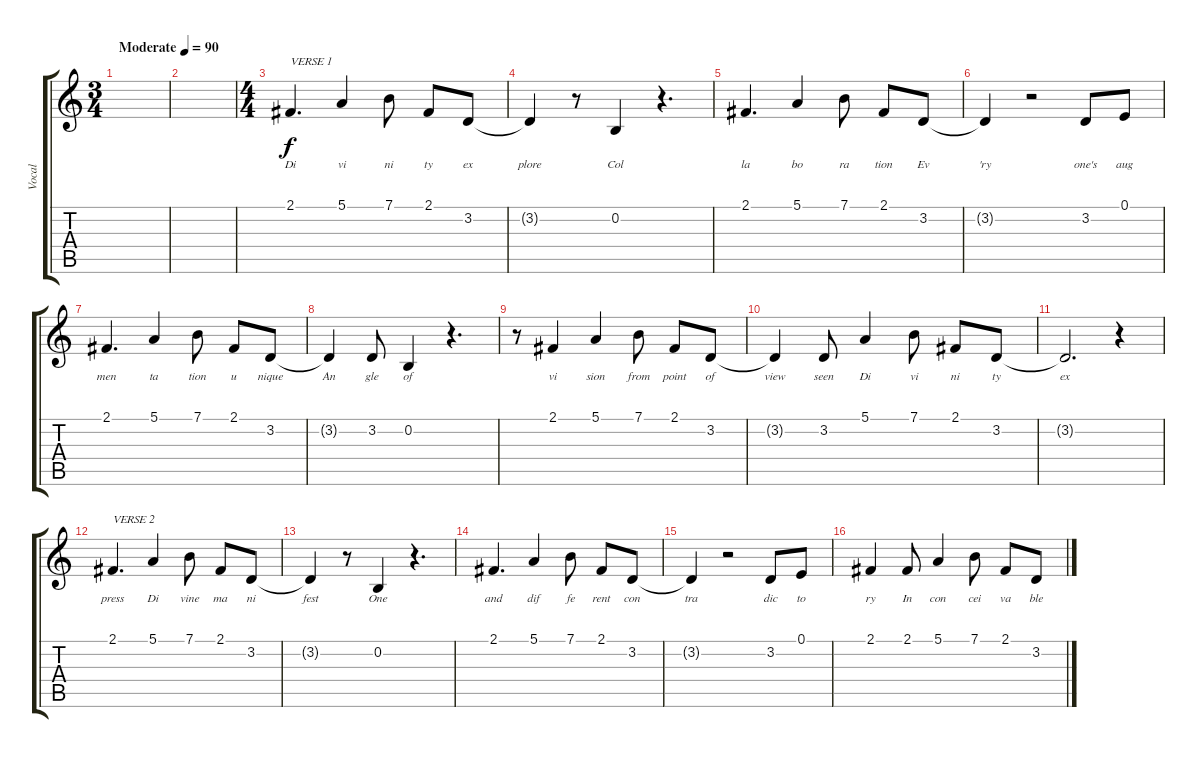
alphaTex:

\track ("Vocal" "Vocal") {instrument acousticgrandpiano}
\staff {score tabs}
\tuning (E4 B3 G3 D3 A2 E2) {hide}
\ts (3 4)
\tempo (90 "Moderate")
\clef g2
\ks c
|
|
\ts (4 4)
2.1.4{d txt "VERSE 1" lyrics (0 "Di") lyrics (1 "") lyrics (2 "") lyrics (3 "") lyrics (4 "")} 5.1.4{lyrics (0 "vi") lyrics (1 "") lyrics (2 "") lyrics (3 "") lyrics (4 "")} 7.1.8{lyrics (0 "ni") lyrics (1 "") lyrics (2 "") lyrics (3 "") lyrics (4 "")} 2.1.8{lyrics (0 "ty") lyrics (1 "") lyrics (2 "") lyrics (3 "") lyrics (4 "")} 3.2.8{lyrics (0 "ex") lyrics (1 "") lyrics (2 "") lyrics (3 "") lyrics (4 "")} |
3.2{t}.4{lyrics (0 "plore") lyrics (1 "") lyrics (2 "") lyrics (3 "") lyrics (4 "")} r.8 0.2.4{lyrics (0 "Col") lyrics (1 "") lyrics (2 "") lyrics (3 "") lyrics (4 "")} r.4{d} |
2.1.4{d lyrics (0 "la") lyrics (1 "") lyrics (2 "") lyrics (3 "") lyrics (4 "")} 5.1.4{lyrics (0 "bo") lyrics (1 "") lyrics (2 "") lyrics (3 "") lyrics (4 "")} 7.1.8{lyrics (0 "ra") lyrics (1 "") lyrics (2 "") lyrics (3 "") lyrics (4 "")} 2.1.8{lyrics (0 "tion") lyrics (1 "") lyrics (2 "") lyrics (3 "") lyrics (4 "")} 3.2.8{lyrics (0 "Ev") lyrics (1 "") lyrics (2 "") lyrics (3 "") lyrics (4 "")} |
3.2{t}.4{lyrics (0 "'ry") lyrics (1 "") lyrics (2 "") lyrics (3 "") lyrics (4 "")} r.2 3.2.8{lyrics (0 "one's") lyrics (1 "") lyrics (2 "") lyrics (3 "") lyrics (4 "")} 0.1.8{lyrics (0 "aug") lyrics (1 "") lyrics (2 "") lyrics (3 "") lyrics (4 "")} |
2.1.4{d lyrics (0 "men") lyrics (1 "") lyrics (2 "") lyrics (3 "") lyrics (4 "")} 5.1.4{lyrics (0 "ta") lyrics (1 "") lyrics (2 "") lyrics (3 "") lyrics (4 "")} 7.1.8{lyrics (0 "tion") lyrics (1 "") lyrics (2 "") lyrics (3 "") lyrics (4 "")} 2.1.8{lyrics (0 "u") lyrics (1 "") lyrics (2 "") lyrics (3 "") lyrics (4 "")} 3.2.8{lyrics (0 "nique") lyrics (1 "") lyrics (2 "") lyrics (3 "") lyrics (4 "")} |
3.2{t}.4{lyrics (0 "An") lyrics (1 "") lyrics (2 "") lyrics (3 "") lyrics (4 "")} 3.2.8{lyrics (0 "gle") lyrics (1 "") lyrics (2 "") lyrics (3 "") lyrics (4 "")} 0.2.4{lyrics (0 "of") lyrics (1 "") lyrics (2 "") lyrics (3 "") lyrics (4 "")} r.4{d} |
r.8 2.1.4{lyrics (0 "vi") lyrics (1 "") lyrics (2 "") lyrics (3 "") lyrics (4 "")} 5.1.4{lyrics (0 "sion") lyrics (1 "") lyrics (2 "") lyrics (3 "") lyrics (4 "")} 7.1.8{lyrics (0 "from") lyrics (1 "") lyrics (2 "") lyrics (3 "") lyrics (4 "")} 2.1.8{lyrics (0 "point") lyrics (1 "") lyrics (2 "") lyrics (3 "") lyrics (4 "")} 3.2.8{lyrics (0 "of") lyrics (1 "") lyrics (2 "") lyrics (3 "") lyrics (4 "")} |
3.2{t}.4{lyrics (0 "view") lyrics (1 "") lyrics (2 "") lyrics (3 "") lyrics (4 "")} 3.2.8{lyrics (0 "seen") lyrics (1 "") lyrics (2 "") lyrics (3 "") lyrics (4 "")} 5.1.4{lyrics (0 "Di") lyrics (1 "") lyrics (2 "") lyrics (3 "") lyrics (4 "")} 7.1.8{lyrics (0 "vi") lyrics (1 "") lyrics (2 "") lyrics (3 "") lyrics (4 "")} 2.1.8{lyrics (0 "ni") lyrics (1 "") lyrics (2 "") lyrics (3 "") lyrics (4 "")} 3.2.8{lyrics (0 "ty") lyrics (1 "") lyrics (2 "") lyrics (3 "") lyrics (4 "")} |
3.2{t}.2{d lyrics (0 "ex") lyrics (1 "") lyrics (2 "") lyrics (3 "") lyrics (4 "")} r.4 |
2.1.4{d txt "VERSE 2" lyrics (0 "press") lyrics (1 "") lyrics (2 "") lyrics (3 "") lyrics (4 "")} 5.1.4{lyrics (0 "Di") lyrics (1 "") lyrics (2 "") lyrics (3 "") lyrics (4 "")} 7.1.8{lyrics (0 "vine") lyrics (1 "") lyrics (2 "") lyrics (3 "") lyrics (4 "")} 2.1.8{lyrics (0 "ma") lyrics (1 "") lyrics (2 "") lyrics (3 "") lyrics (4 "")} 3.2.8{lyrics (0 "ni") lyrics (1 "") lyrics (2 "") lyrics (3 "") lyrics (4 "")} |
3.2{t}.4{lyrics (0 "fest") lyrics (1 "") lyrics (2 "") lyrics (3 "") lyrics (4 "")} r.8 0.2.4{lyrics (0 "One") lyrics (1 "") lyrics (2 "") lyrics (3 "") lyrics (4 "")} r.4{d} |
2.1.4{d lyrics (0 "and") lyrics (1 "") lyrics (2 "") lyrics (3 "") lyrics (4 "")} 5.1.4{lyrics (0 "dif") lyrics (1 "") lyrics (2 "") lyrics (3 "") lyrics (4 "")} 7.1.8{lyrics (0 "fe") lyrics (1 "") lyrics (2 "") lyrics (3 "") lyrics (4 "")} 2.1.8{lyrics (0 "rent") lyrics (1 "") lyrics (2 "") lyrics (3 "") lyrics (4 "")} 3.2.8{lyrics (0 "con") lyrics (1 "") lyrics (2 "") lyrics (3 "") lyrics (4 "")} |
3.2{t}.4{lyrics (0 "tra") lyrics (1 "") lyrics (2 "") lyrics (3 "") lyrics (4 "")} r.2 3.2.8{lyrics (0 "dic") lyrics (1 "") lyrics (2 "") lyrics (3 "") lyrics (4 "")} 0.1.8{lyrics (0 "to") lyrics (1 "") lyrics (2 "") lyrics (3 "") lyrics (4 "")} |
2.1.4{lyrics (0 "ry") lyrics (1 "") lyrics (2 "") lyrics (3 "") lyrics (4 "")} 2.1.8{lyrics (0 "In") lyrics (1 "") lyrics (2 "") lyrics (3 "") lyrics (4 "")} 5.1.4{lyrics (0 "con") lyrics (1 "") lyrics (2 "") lyrics (3 "") lyrics (4 "")} 7.1.8{lyrics (0 "cei") lyrics (1 "") lyrics (2 "") lyrics (3 "") lyrics (4 "")} 2.1.8{lyrics (0 "va") lyrics (1 "") lyrics (2 "") lyrics (3 "") lyrics (4 "")} 3.2.8{lyrics (0 "ble") lyrics (1 "") lyrics (2 "") lyrics (3 "") lyrics (4 "")}
